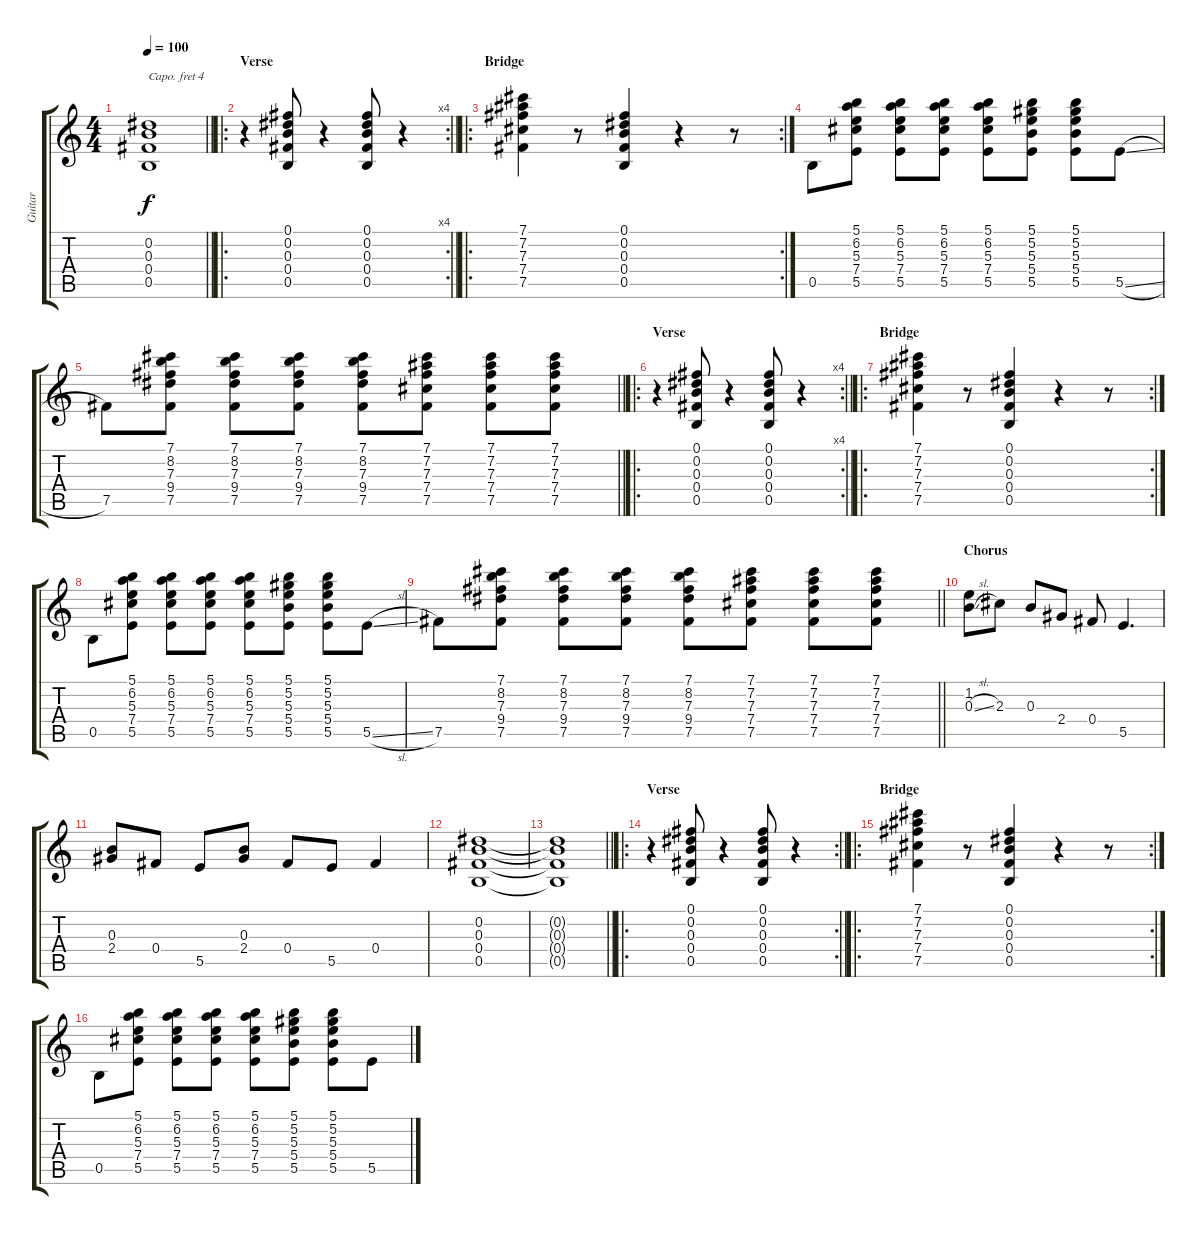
\track ("Guitar" "Guitar") {instrument overdrivenguitar}
\staff {score tabs}
\capo 4
\tuning (D4 B3 G3 D3 G2 D2) {hide}
\ts (4 4)
\tempo 100
\clef g2
\barLineRight lightlight
\ks c
(0.2{t} 0.3{t} 0.4{t} 0.5{t}).1{dy f} |
\ro
\rc 4
\section ("" "Verse")
\barLineRight lightlight
r.4 (0.1 0.2 0.3 0.4 0.5).8 r.4 (0.1 0.2 0.3 0.4 0.5).8 r.4 |
\ro
\rc 2
\section ("" "Bridge")
(7.1 7.2 7.3 7.4 7.5).4 r.8 (0.1 0.2 0.3 0.4 0.5).4 r.4 r.8 |
0.5.8 (5.1 6.2 5.3 7.4 5.5).8 (5.1 6.2 5.3 7.4 5.5).8 (5.1 6.2 5.3 7.4 5.5).8 (5.1 6.2 5.3 7.4 5.5).8 (5.1 5.2 5.3 5.4 5.5).8 (5.1 5.2 5.3 5.4 5.5).8 5.5{sl}.8 |
\barLineRight lightlight
7.5.8 (7.1 8.2 7.3 9.4 7.5).8 (7.1 8.2 7.3 9.4 7.5).8 (7.1 8.2 7.3 9.4 7.5).8 (7.1 8.2 7.3 9.4 7.5).8 (7.1 7.2 7.3 7.4 7.5).8 (7.1 7.2 7.3 7.4 7.5).8 (7.1 7.2 7.3 7.4 7.5).8 |
\ro
\rc 4
\section ("" "Verse")
\barLineRight lightlight
r.4 (0.1 0.2 0.3 0.4 0.5).8 r.4 (0.1 0.2 0.3 0.4 0.5).8 r.4 |
\ro
\rc 2
\section ("" "Bridge")
(7.1 7.2 7.3 7.4 7.5).4 r.8 (0.1 0.2 0.3 0.4 0.5).4 r.4 r.8 |
0.5.8 (5.1 6.2 5.3 7.4 5.5).8 (5.1 6.2 5.3 7.4 5.5).8 (5.1 6.2 5.3 7.4 5.5).8 (5.1 6.2 5.3 7.4 5.5).8 (5.1 5.2 5.3 5.4 5.5).8 (5.1 5.2 5.3 5.4 5.5).8 5.5{sl}.8 |
\barLineRight lightlight
7.5.8 (7.1 8.2 7.3 9.4 7.5).8 (7.1 8.2 7.3 9.4 7.5).8 (7.1 8.2 7.3 9.4 7.5).8 (7.1 8.2 7.3 9.4 7.5).8 (7.1 7.2 7.3 7.4 7.5).8 (7.1 7.2 7.3 7.4 7.5).8 (7.1 7.2 7.3 7.4 7.5).8 |
\section ("" "Chorus")
(1.2 0.3{sl}).8 2.3.8 0.3.8 2.4.8 0.4.8 5.5.4{d} |
(0.3 2.4).8 0.4.8 5.5.8 (0.3 2.4).8 0.4.8 5.5.8 0.4.4 |
(0.2 0.3 0.4 0.5).1 |
\barLineRight lightlight
(0.2{t} 0.3{t} 0.4{t} 0.5{t}).1 |
\ro
\rc 2
\section ("" "Verse")
\barLineRight lightlight
r.4 (0.1 0.2 0.3 0.4 0.5).8 r.4 (0.1 0.2 0.3 0.4 0.5).8 r.4 |
\ro
\rc 2
\section ("" "Bridge")
(7.1 7.2 7.3 7.4 7.5).4 r.8 (0.1 0.2 0.3 0.4 0.5).4 r.4 r.8 |
0.5.8 (5.1 6.2 5.3 7.4 5.5).8 (5.1 6.2 5.3 7.4 5.5).8 (5.1 6.2 5.3 7.4 5.5).8 (5.1 6.2 5.3 7.4 5.5).8 (5.1 5.2 5.3 5.4 5.5).8 (5.1 5.2 5.3 5.4 5.5).8 5.5{sl}.8
